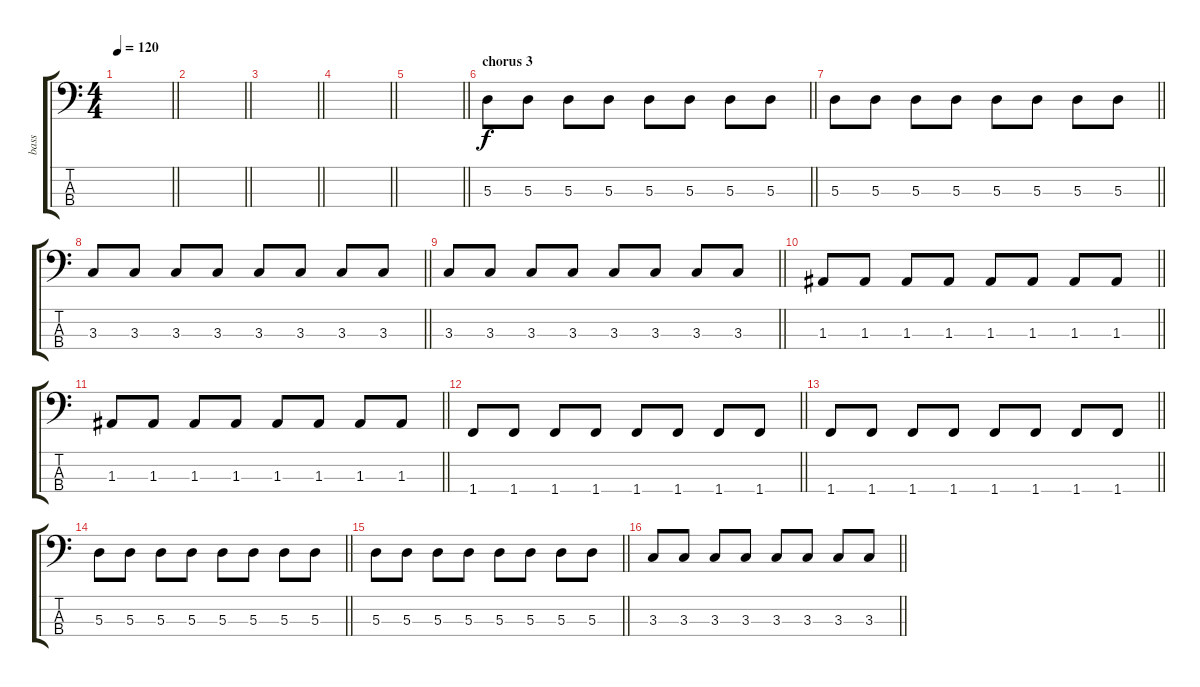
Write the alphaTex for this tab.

\track ("bass " "bass ") {instrument electricbassfinger}
\staff {score tabs}
\tuning (G2 D2 A1 E1) {hide}
\ts (4 4)
\tempo 120
\clef f4
\barLineRight lightlight
\ks c
|
\barLineRight lightlight
|
\barLineRight lightlight
|
\barLineRight lightlight
|
\barLineRight lightlight
|
\section ("" "chorus 3")
\barLineRight lightlight
5.3.8 5.3.8 5.3.8 5.3.8 5.3.8 5.3.8 5.3.8 5.3.8 |
\barLineRight lightlight
5.3.8 5.3.8 5.3.8 5.3.8 5.3.8 5.3.8 5.3.8 5.3.8 |
\barLineRight lightlight
3.3.8 3.3.8 3.3.8 3.3.8 3.3.8 3.3.8 3.3.8 3.3.8 |
\barLineRight lightlight
3.3.8 3.3.8 3.3.8 3.3.8 3.3.8 3.3.8 3.3.8 3.3.8 |
\barLineRight lightlight
1.3.8 1.3.8 1.3.8 1.3.8 1.3.8 1.3.8 1.3.8 1.3.8 |
\barLineRight lightlight
1.3.8 1.3.8 1.3.8 1.3.8 1.3.8 1.3.8 1.3.8 1.3.8 |
\barLineRight lightlight
1.4.8 1.4.8 1.4.8 1.4.8 1.4.8 1.4.8 1.4.8 1.4.8 |
\barLineRight lightlight
1.4.8 1.4.8 1.4.8 1.4.8 1.4.8 1.4.8 1.4.8 1.4.8 |
\barLineRight lightlight
5.3.8 5.3.8 5.3.8 5.3.8 5.3.8 5.3.8 5.3.8 5.3.8 |
\barLineRight lightlight
5.3.8 5.3.8 5.3.8 5.3.8 5.3.8 5.3.8 5.3.8 5.3.8 |
\barLineRight lightlight
3.3.8 3.3.8 3.3.8 3.3.8 3.3.8 3.3.8 3.3.8 3.3.8
